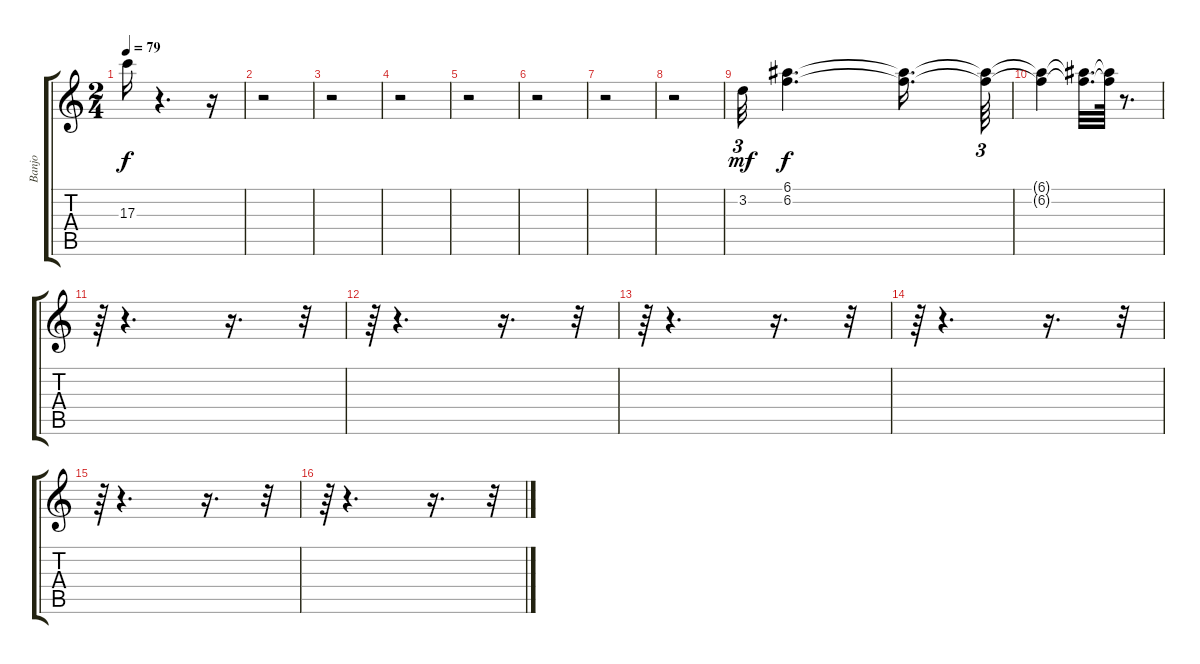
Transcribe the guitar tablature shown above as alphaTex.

\track ("Banjo" "Banjo") {instrument banjo}
\staff {score tabs}
\tuning (E4 B3 G3 D3 A2 E2) {hide}
\displaytranspose 12
\ts (2 4)
\tempo 79
\clef g2
\ks c
17.3{t}.16{dy f} r.4{d} r.16 |
r.2 |
r.2 |
r.2 |
r.2 |
r.2 |
r.2 |
r.2 |
3.2.32{tu (3 2) dy mf} (6.1 6.2).4{d dy f} (6.1{t} 6.2{t}).16{d} (6.1{t} 6.2{t}).64{tu (3 2)} |
(6.1{t} 6.2{t}).4 (6.1{t} 6.2{t}).32{d} (6.1{t} 6.2{t}).64 r.8{d} |
r.64{tu (3 2)} r.4{d} r.16{d} r.32{tu (3 2)} |
r.64{tu (3 2)} r.4{d} r.16{d} r.32{tu (3 2)} |
r.64{tu (3 2)} r.4{d} r.16{d} r.32{tu (3 2)} |
r.64{tu (3 2)} r.4{d} r.16{d} r.32{tu (3 2)} |
r.64{tu (3 2)} r.4{d} r.16{d} r.32{tu (3 2)} |
r.64{tu (3 2)} r.4{d} r.16{d} r.32{tu (3 2)}
